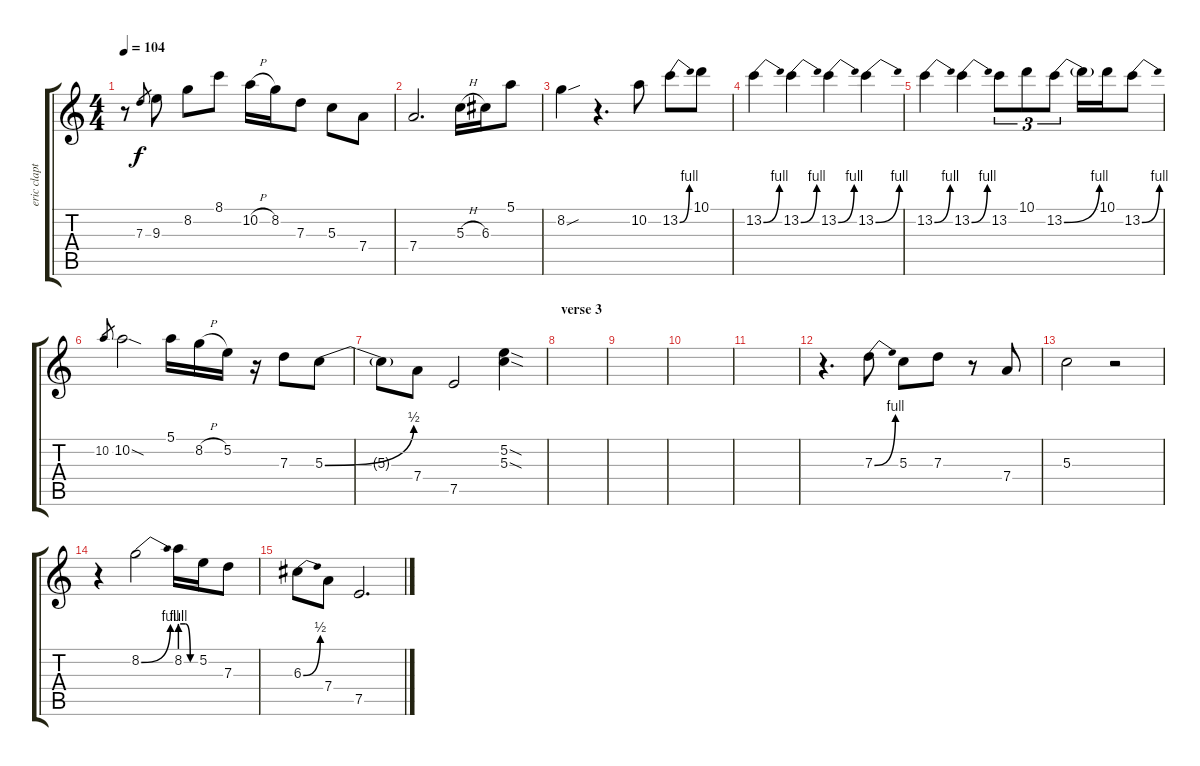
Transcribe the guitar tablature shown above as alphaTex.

\track ("eric clapton 1(lead)" "eric clapt") {instrument overdrivenguitar}
\staff {score tabs}
\tuning (E4 B3 G3 D3 A2 E2) {hide}
\ts (4 4)
\tempo 104
\clef g2
\ks c
r.8{dy f} 7.3.8{gr} 9.3.8 8.2.8 8.1.8 10.2{h}.16 8.2.16 7.3.8 5.3.8 7.4.8 |
7.4.2{d} 5.3{h}.16 6.3.16 5.1.8 |
8.2{sou}.4 r.4{d} 10.2.8 13.2{be (bend 0 0 60 4)}.8 10.1.8 |
13.2{be (bend 0 0 60 4)}.4 13.2{be (bend 0 0 60 4)}.4 13.2{be (bend 0 0 60 4)}.4 13.2{be (bend 0 0 60 4)}.4 |
13.2{be (bend 0 0 60 4)}.4 13.2{be (bend 0 0 60 4)}.4 13.2.8{tu (3 2)} 10.1.8{tu (3 2)} 13.2{be (bend 0 0 60 4)}.8{tu (3 2)} 13.2{t}.16 10.1.16 13.2{be (bend 0 0 60 4)}.8 |
10.2.8{gr} 10.2{sod}.2 5.1.16 8.2{h}.16 5.2.16 r.16 7.3.8 5.3{be (bend 0 0 60 2)}.8 |
5.3{t}.8 7.4.8 7.5.2 (5.2{sod} 5.3{sod}).4 |
\section ("" "verse 3")
|
|
|
|
r.4{d} 7.3{be (bend 0 0 60 4)}.8 5.3.8 7.3.8 r.8 7.4.8 |
5.3.2 r.2 |
r.4 8.2{be (bend 0 0 60 4)}.2 8.2{be (custom 0 4 20 4 40 0 60 0)}.16 5.2.16 7.3.8 |
6.3{be (bend 0 0 60 2)}.8 7.4.8 7.5.2{d}
